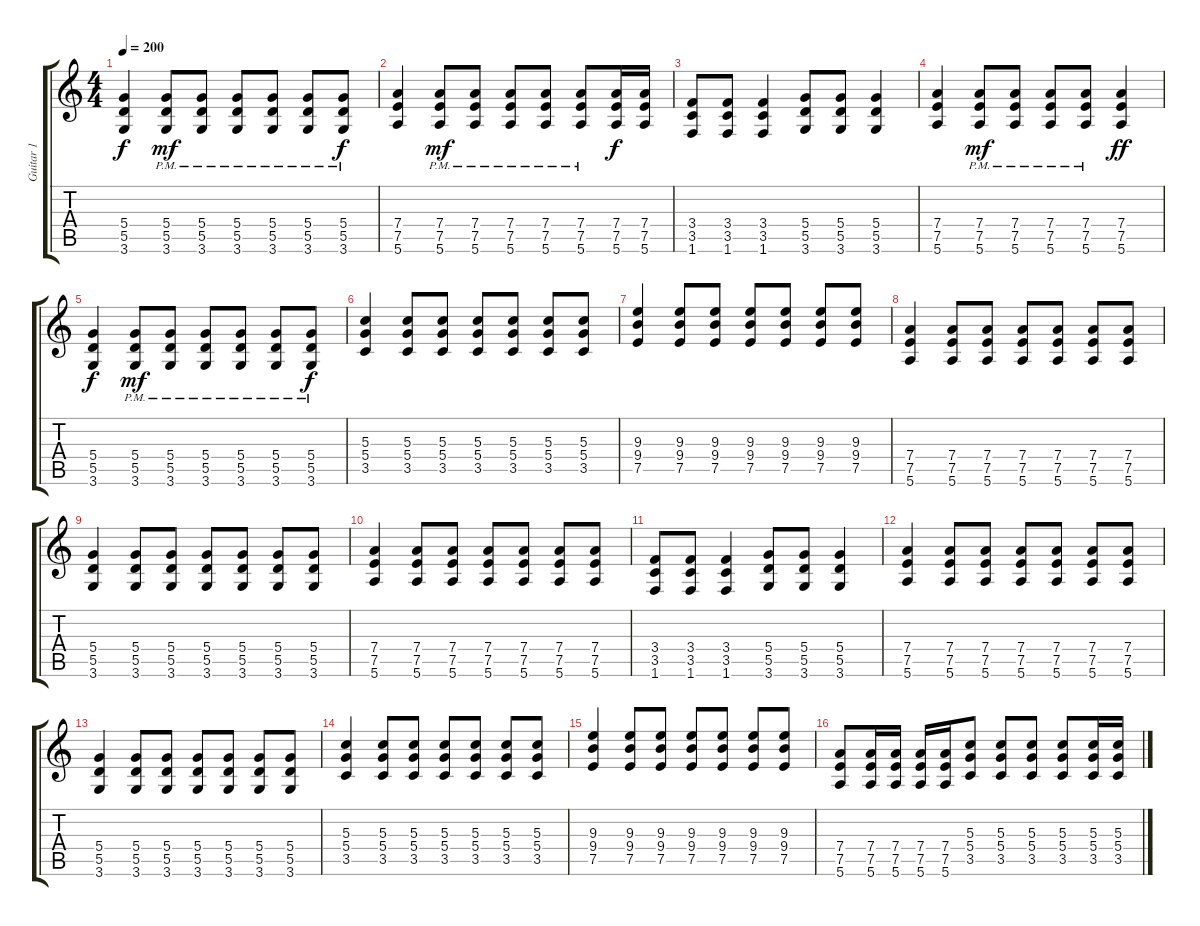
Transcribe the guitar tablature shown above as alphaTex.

\track ("Guitar 1" "Guitar 1") {instrument distortionguitar}
\staff {score tabs}
\tuning (E4 B3 G3 D3 A2 E2) {hide}
\ts (4 4)
\tempo 200
\clef g2
\ks c
(5.4 5.5 3.6).4{dy f} (5.4{pm} 5.5{pm} 3.6{pm}).8{dy mf} (5.4{pm} 5.5{pm} 3.6{pm}).8 (5.4{pm} 5.5{pm} 3.6{pm}).8 (5.4{pm} 5.5{pm} 3.6{pm}).8 (5.4{pm} 5.5{pm} 3.6{pm}).8 (5.4{pm} 5.5{pm} 3.6{pm}).8{dy f} |
(7.4 7.5 5.6).4 (7.4{pm} 7.5{pm} 5.6{pm}).8{dy mf} (7.4{pm} 7.5{pm} 5.6{pm}).8 (7.4{pm} 7.5{pm} 5.6{pm}).8 (7.4{pm} 7.5{pm} 5.6{pm}).8 (7.4{pm} 7.5{pm} 5.6{pm}).8 (7.4 7.5 5.6).16{dy f} (7.4 7.5 5.6).16 |
(3.4 3.5 1.6).8 (3.4 3.5 1.6).8 (3.4 3.5 1.6).4 (5.4 5.5 3.6).8 (5.4 5.5 3.6).8 (5.4 5.5 3.6).4 |
(7.4 7.5 5.6).4 (7.4{pm} 7.5{pm} 5.6{pm}).8{dy mf} (7.4{pm} 7.5{pm} 5.6{pm}).8 (7.4{pm} 7.5{pm} 5.6{pm}).8 (7.4{pm} 7.5{pm} 5.6{pm}).8 (7.4 7.5 5.6).4{dy ff} |
(5.4 5.5 3.6).4{dy f} (5.4{pm} 5.5{pm} 3.6{pm}).8{dy mf} (5.4{pm} 5.5{pm} 3.6{pm}).8 (5.4{pm} 5.5{pm} 3.6{pm}).8 (5.4{pm} 5.5{pm} 3.6{pm}).8 (5.4{pm} 5.5{pm} 3.6{pm}).8 (5.4{pm} 5.5{pm} 3.6{pm}).8{dy f} |
(5.3 5.4 3.5).4 (5.3 5.4 3.5).8 (5.3 5.4 3.5).8 (5.3 5.4 3.5).8 (5.3 5.4 3.5).8 (5.3 5.4 3.5).8 (5.3 5.4 3.5).8 |
(9.3 9.4 7.5).4 (9.3 9.4 7.5).8 (9.3 9.4 7.5).8 (9.3 9.4 7.5).8 (9.3 9.4 7.5).8 (9.3 9.4 7.5).8 (9.3 9.4 7.5).8 |
(7.4 7.5 5.6).4 (7.4 7.5 5.6).8 (7.4 7.5 5.6).8 (7.4 7.5 5.6).8 (7.4 7.5 5.6).8 (7.4 7.5 5.6).8 (7.4 7.5 5.6).8 |
(5.4 5.5 3.6).4 (5.4 5.5 3.6).8 (5.4 5.5 3.6).8 (5.4 5.5 3.6).8 (5.4 5.5 3.6).8 (5.4 5.5 3.6).8 (5.4 5.5 3.6).8 |
(7.4 7.5 5.6).4 (7.4 7.5 5.6).8 (7.4 7.5 5.6).8 (7.4 7.5 5.6).8 (7.4 7.5 5.6).8 (7.4 7.5 5.6).8 (7.4 7.5 5.6).8 |
(3.4 3.5 1.6).8 (3.4 3.5 1.6).8 (3.4 3.5 1.6).4 (5.4 5.5 3.6).8 (5.4 5.5 3.6).8 (5.4 5.5 3.6).4 |
(7.4 7.5 5.6).4 (7.4 7.5 5.6).8 (7.4 7.5 5.6).8 (7.4 7.5 5.6).8 (7.4 7.5 5.6).8 (7.4 7.5 5.6).8 (7.4 7.5 5.6).8 |
(5.4 5.5 3.6).4 (5.4 5.5 3.6).8 (5.4 5.5 3.6).8 (5.4 5.5 3.6).8 (5.4 5.5 3.6).8 (5.4 5.5 3.6).8 (5.4 5.5 3.6).8 |
(5.3 5.4 3.5).4 (5.3 5.4 3.5).8 (5.3 5.4 3.5).8 (5.3 5.4 3.5).8 (5.3 5.4 3.5).8 (5.3 5.4 3.5).8 (5.3 5.4 3.5).8 |
(9.3 9.4 7.5).4 (9.3 9.4 7.5).8 (9.3 9.4 7.5).8 (9.3 9.4 7.5).8 (9.3 9.4 7.5).8 (9.3 9.4 7.5).8 (9.3 9.4 7.5).8 |
(7.4 7.5 5.6).8 (7.4 7.5 5.6).16 (7.4 7.5 5.6).16 (7.4 7.5 5.6).16 (7.4 7.5 5.6).16 (5.3 5.4 3.5).8 (5.3 5.4 3.5).8 (5.3 5.4 3.5).8 (5.3 5.4 3.5).8 (5.3 5.4 3.5).16 (5.3 5.4 3.5).16
